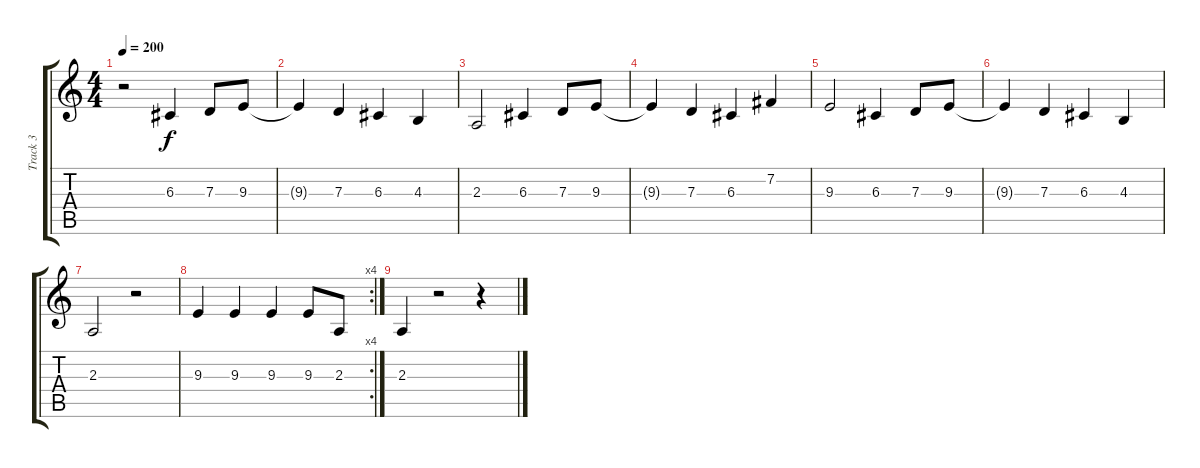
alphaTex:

\track ("Track 3" "Track 3") {instrument trumpet}
\staff {score tabs}
\tuning (E4 B3 G3 D3 A2 E2) {hide}
\ts (4 4)
\tempo 200
\clef g2
\ks c
r.2{dy f instrument trumpet} 6.3.4 7.3.8 9.3.8 |
9.3{t}.4 7.3.4 6.3.4 4.3.4 |
2.3.2 6.3.4 7.3.8 9.3.8 |
9.3{t}.4 7.3.4 6.3.4 7.2.4 |
9.3.2 6.3.4 7.3.8 9.3.8 |
9.3{t}.4 7.3.4 6.3.4 4.3.4 |
2.3.2 r.2 |
\rc 4
9.3.4 9.3.4 9.3.4 9.3.8 2.3.8 |
2.3.4 r.2 r.4
